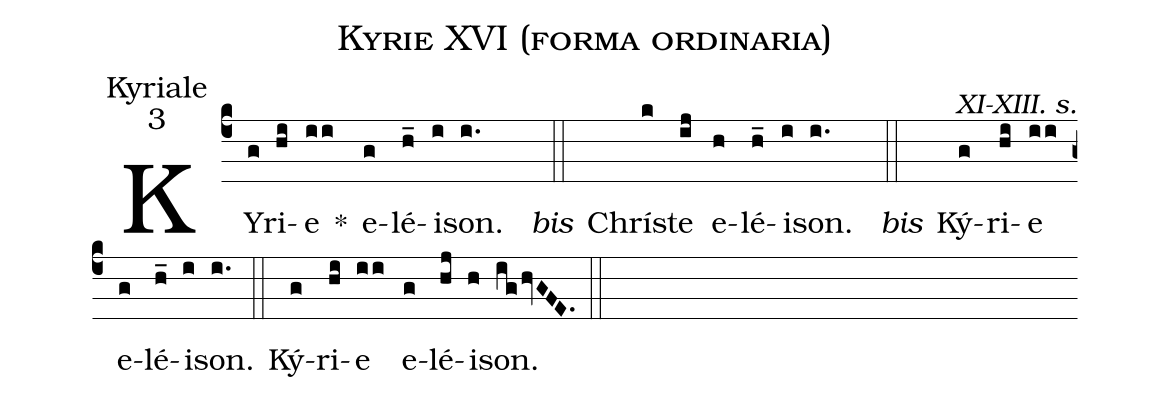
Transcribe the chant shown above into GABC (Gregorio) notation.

name:Kyrie XVI (forma ordinaria);
office-part:Kyriale;
mode:3;
commentary:XI-XIII. s.;
%%
(c4) KY(g)ri(hi)e(ii) *() e(g)lé(h_)i(i)son. (i.) <i>bis</i>(::)
Chrí(k)ste(ij) e(h)lé(h_)i(i)son. (i.) <i>bis</i>(::)
Ký(g)ri(hi)e(ii) e(g)lé(h_)i(i)son.(i.) (::)
Ký(g)ri(hi)e(ii) () e(g)lé(hj)i(h)son.(ig/hvGFE.) (::)
